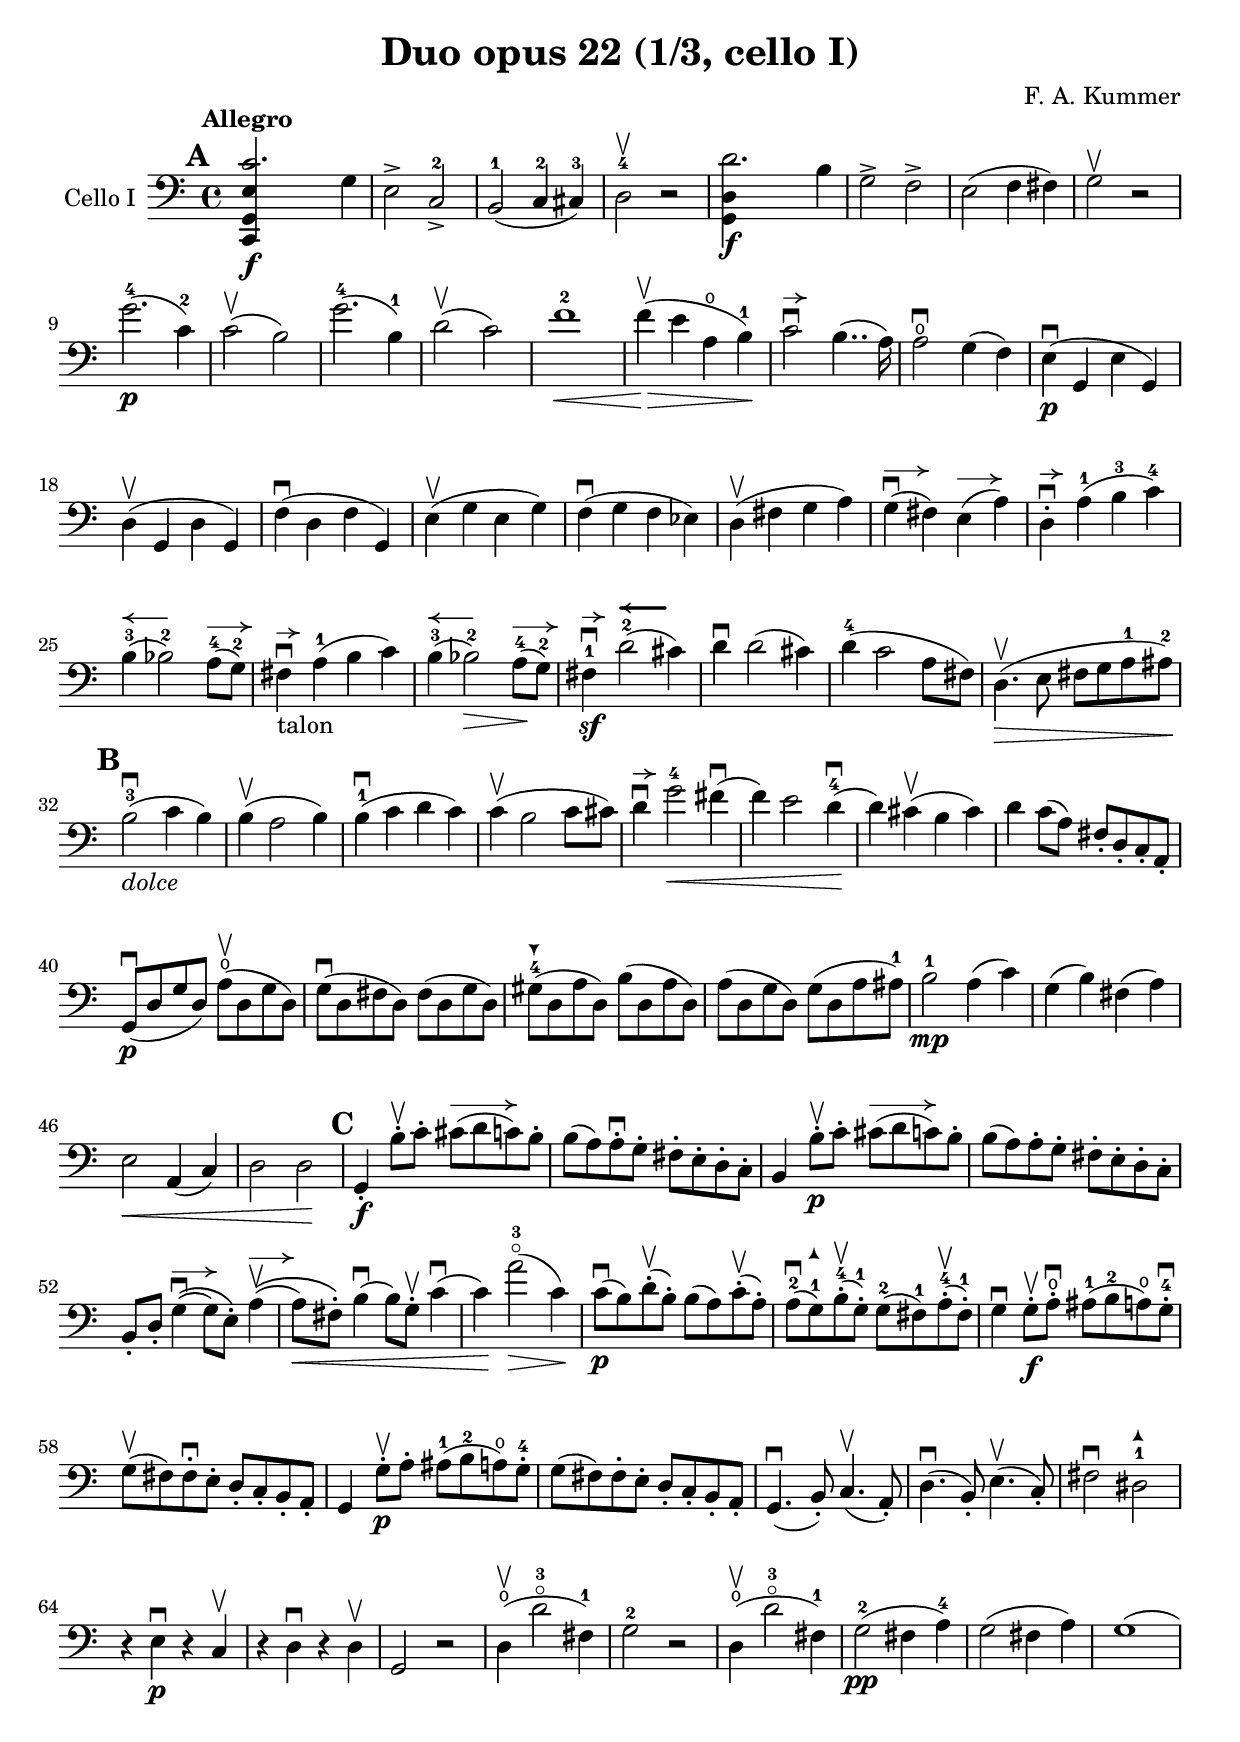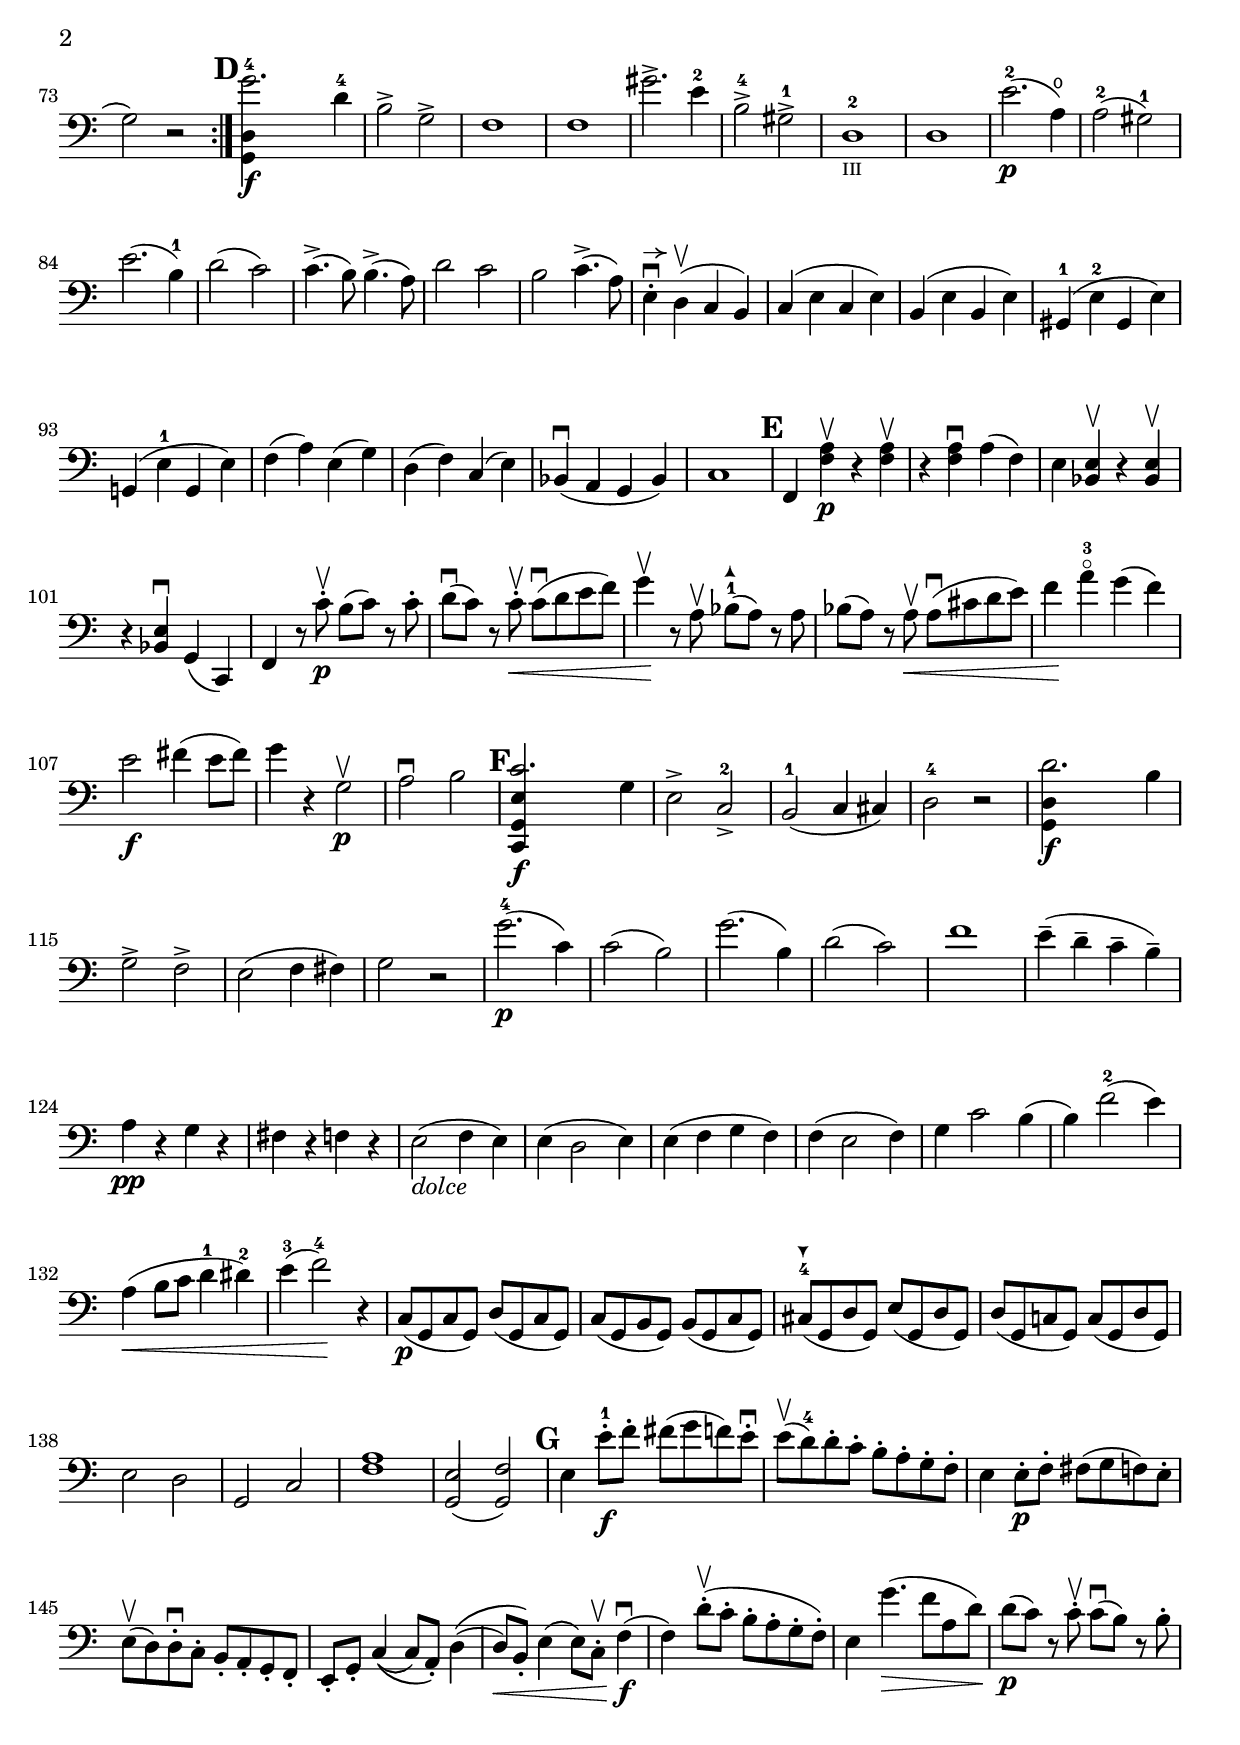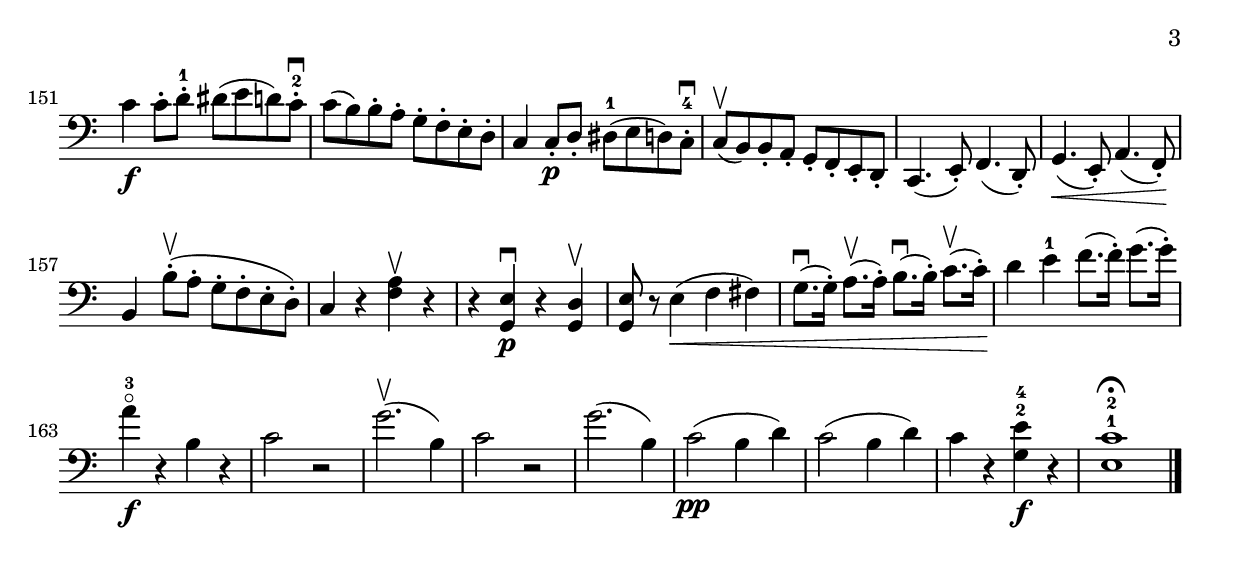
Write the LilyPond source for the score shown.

#(set-global-staff-size 21)

\version "2.18.2"

\header {
  title    = "Duo opus 22 (1/3, cello I)"
  composer = "F. A. Kummer"
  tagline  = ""
}

\language "italiano"

allongerTrois = \markup {
  \center-column {
    \combine
    \draw-line #'(-6 . 0)
    \arrow-head #X #RIGHT ##f
  }
}

allongerDeux = \markup {
  \center-column {
    \combine
    \draw-line #'(-4 . 0)
    \arrow-head #X #RIGHT ##f
  }
}

allongerUne = \markup {
  \center-column {
    \combine
    \draw-line #'(-2 . 0)
    \arrow-head #X #RIGHT ##f
  }
}

retenir = \markup {
  \center-column {
    \concat {
      \arrow-head #X #LEFT ##f
      \hspace #-1
      \draw-line #'(-4 . 0)
    }
  }
}

retenirAppuyer = \markup {
  \center-column {
    \concat {
      \arrow-head #X #LEFT ##f
      \hspace #-1
      \override #'(thickness . 3)
      \draw-line #'(-4 . 0)
    }
  }
}

extup = \markup {
  \center-column {
    \arrow-head #Y #UP ##t
  }
}

extdown = \markup {
  \center-column {
    \arrow-head #Y #DOWN ##t
  }
}

extover = \markup {
%  \center-column {
%    \beam #0.75 #0 #0.75
%  }
}

\score {
  \new Staff
  \with {instrumentName = #"Cello I"}
  {
%    \override TextScript.avoid-slur = #'inside
%    \override TextScript.outside-staff-priority = ##f
%    \override Score.Fingering.avoid-slur = #'inside
%    \override Score.StrokeFinger.avoid-slur = #'inside
    \override Hairpin.to-barline = ##f
    \tempo Allegro
    \time 4/4
    \key do \major
    \clef bass

    \mark \default
    \repeat volta 2 {
      <<do,4\f sol,4 mi4 do'2.>> sol4                                  % 1
      mi2-> do2->-2                                                    % 2
      si,2-1(do4-2 dod-3)                                              % 3
      re2-4\upbow r2                                                   % 4
      <<sol,4\f re4 re'2.>> si4                                        % 5
      sol2-> fa2->                                                     % 6
      mi2(fa4 fad4)                                                    % 7
      sol2\upbow r2                                                    % 8
      sol'2.-4\p(do'4-2)                                               % 9
      do'2\upbow(si2)                                                  % 10
      sol'2.-4(si4-1)                                                  % 11
      re'2\upbow(do'2)                                                 % 12
      fa'1-2\<                                                         % 13
      fa'4\upbow\!\>(mi'4 la4\open si4-1)\!                            % 14
      do'2\downbow^\allongerUne si4..(la16)                            % 15
      la2\downbow\open sol4(fa4)                                       % 16
      mi4\p\downbow(sol,4 mi4 sol,4)                                   % 17
      re4\upbow(sol,4 re4 sol,4)                                       % 18
      fa4\downbow(re4 fa4 sol,4)                                       % 19
      mi4\upbow(sol4 mi4 sol4)                                         % 20
      fa4\downbow(sol4 fa4 mib4)                                       % 21
      re4\upbow(fad4 sol4 la4)                                         % 22
      sol4^\allongerDeux\downbow(fad4) mi4^\allongerDeux(la4)          % 23
      re4-.^\allongerUne\downbow la4-1(si4-3 do'4-4)                   % 24
      si4-3^\retenir(sib2-2) la8-4^\allongerDeux(sol8-2)               % 25
      fad4^\allongerUne\downbow-\markup{talon} la4-1(si4 do'4)         % 26
      si4-3^\retenir(sib2-2\>) la8-4^\allongerDeux\!(sol8-2)           % 27
      fad4-1\sf\downbow^\allongerUne
      re'2-2^\retenirAppuyer(dod'4)                                    % 28
      re'4\downbow re'2(dod'4)                                         % 29
      re'4-4(do'2 la8 fad8)                                            % 30
      re4.\upbow\>(mi8 fad8 sol8 la8-1 lad8-2)\!                       % 31
      \mark \default
      si2-3\downbow_\markup{\italic "dolce"}(do'4 si4)                 % 32
      si4\upbow(la2 si4)                                               % 33
      si4-1\downbow(do'4 re'4 do'4)                                    % 34
      do'4\upbow(si2 do'8 dod'8)                                       % 35
      re'4\downbow^\allongerUne
      sol'2-4\<fad'4\downbow(                                          % 36
      fa'4) mi'2 re'4-4\downbow\!(                                     % 37
      re'4) dod'4\upbow(si4 dod'4)                                     % 38
      re'4 do'8(la8) fad8-. re8-. do8-. la,8-.                         % 39
      sol,8\downbow\p(re8 sol8 re8)
      la8\open\upbow(re8 sol8 re8)                                     % 40
      sol8\downbow(re8 fad8 re8) fad8(re8 sol8 re8)                    % 41
      sold8-4^\extdown(re8^\extover la8 re8) si8(re8 la8 re8)          % 42
      la8(re8 sol8 re8) sol8(re8 la8 lad8-1)                           % 43
      si2-1\mp la4(do'4)                                               % 44
      sol4(si4) fad4(la4)                                              % 45
      mi2\< la,4(do4)                                                  % 46
      re2 re2\!                                                        % 47
      \mark \default
      sol,4-.\f si8-.\upbow do'8-.
      dod'8^\allongerTrois(re'8 do'8) si8-.                            % 48
      si8(la8) la-.\downbow sol8-. fad8-. mi8-. re8-. do8-.            % 49
      si,4 si8-.\upbow\p do'8-. dod'8^\allongerTrois(re'8 do'8) si8-.  % 50
      si8(la8) la8-. sol8-. fad8-. mi8-. re8-. do8-.                   % 51
      si,8-. re8-.
      sol4^\allongerDeux\downbow\((sol8) mi8-.\)
      la4^\allongerDeux\upbow\((                                       % 52
      la8\<) fad8-.\)
      si4\downbow(si8) sol8-.\upbow do'4\downbow(                      % 53
      do'4)\! la'2-3\flageolet\>(do'4)\!                               % 54
      do'8\downbow\p(si8) re'8-.\upbow(si8-.) si8(la8)
      do'8-.\upbow(la8-.)                                              % 55
      la8-2\downbow(sol8-1^\extup) si8-4-.\upbow(sol-1-.)
      sol8-2^\extover(fad8-1) la8-4-.\upbow(fad8-1-.)                  % 56
      sol4\downbow sol8-.\f\upbow la8-.\open\downbow
      lad8-1(si8-2 la8\open) sol8-.-4\downbow                          % 57
      sol8\upbow(fad8) fad8-.\downbow mi8-. re8-. do8-. si,8-. la,8-.  % 58
      sol,4 sol8-.\p\upbow la8-. lad8-1(si8-2 la8\open) sol8-.-4       % 59
      sol8(fad8) fad8-. mi8-. re8-. do8-. si,8-. la,8-.                % 60
      sol,4.\downbow(si,8-.) do4.\upbow(la,8-.)                        % 61
      re4.\downbow(si,8-.) mi4.\upbow(do8-.)                           % 62
      fad2\downbow red2-1^\extup\!                                     % 63
      r4^\extover mi4\p\downbow r4 do4\upbow                           % 64
      r4 re4\downbow r4 re4\upbow                                      % 65
      sol,2 r2                                                         % 66
      re4\open\upbow(re'2-3\flageolet fad4-1)                          % 67
      sol2-2 r2                                                        % 68
      re4\open\upbow(re'2-3\flageolet fad4-1)                          % 69
      sol2-2\pp(fad4 la4-4)                                            % 70
      sol2(fad4 la4)                                                   % 71
      sol1(                                                            % 72
      sol2) r2                                                         % 73
      }

    \mark \default
      <<sol,4\f re4 sol'2.-4>> re'4-4                                  % 74
      si2-> sol2->                                                     % 75
      fa1                                                              % 76
      fa1                                                              % 77
      sold'2.-> mi'4-2                                                 % 78
      si2-4-> sold2-1->                                                % 79
      re1-2_\markup{\teeny III}                                        % 80
      re1                                                              % 81
      mi'2.-2\p(la4\open)                                              % 82
      la2-2(sold2-1)                                                   % 83
      mi'2.(si4-1)                                                     % 84
      re'2(do'2)                                                       % 85
      do'4.->(si8) si4.->(la8)                                         % 86
      re'2 do'2                                                        % 87
      si2 do'4.->(la8)                                                 % 88
      mi4-.\downbow^\allongerUne re4\upbow(do4 si,4)                   % 89
      do4(mi4 do4 mi4)                                                 % 90
      si,4(mi4 si,4 mi4)                                               % 91
      sold,4-1(mi4-2 sold,4 mi4)                                       % 92
      sol,!4(mi4-1 sol,4 mi4)                                          % 93
      fa4(la4) mi4(sol4)                                               % 94
      re4(fa4) do4(mi4)                                                % 95
      sib,\downbow(la,4 sol,4 sib,4)                                   % 96
      do1                                                              % 97
      \mark \default
      fa,4 <<fa4\p la4\upbow>> r4 <<fa4 la4\upbow>>                    % 98
      r4 <<fa4 la4\downbow>> la4(fa4)                                  % 99
      mi4 <<sib,4 mi4\upbow>> r4 <<sib,4 mi4\upbow>>                   % 100
      r4 <<sib,4 mi4\downbow>> sol,4(do,4)                             % 101
      fa,4 r8 do'8-.\p\upbow si8(do'8) r8 do'8-.                       % 102
      re'8\downbow(do'8) r8 do'8-.\upbow\<
      do'8\downbow(re'8 mi'8 fa'8)                                     % 103
      sol'4\!\upbow r8 la8\upbow sib-1^\extup(la8) r8 la8              % 104
      sib8(la8) r8^\extover la8\upbow\< la8\downbow(dod'8 re'8 mi'8)   % 105
      fa'4\! la'4-3\flageolet sol'4(fa'4)                              % 106
      mi'2\f fad'4(mi'8 fad'8)                                         % 107
      sol'4 r4 sol2\p\upbow                                            % 108
      la2\downbow si2                                                  % 109
      \mark \default
      <<do,4\f sol,4 mi4 do'2.>> sol4                                  % 110
      mi2-> do2-2->                                                    % 111
      si,2-1(do4 dod4)                                                 % 112
      re2-4 r2                                                         % 113
      <<sol,4\f re4 re'2.>> si4                                        % 114
      sol2-> fa2->                                                     % 115
      mi2(fa4 fad4)                                                    % 116
      sol2 r2                                                          % 117
      sol'2.-4\p(do'4)                                                 % 118
      do'2(si2)                                                        % 119
      sol'2.(si4)                                                      % 120
      re'2(do'2)                                                       % 121
      fa'1                                                             % 122
      mi'4--(re'4-- do'4-- si4--)                                      % 123
      la4\pp r4 sol4 r4                                                % 124
      fad4 r4 fa4 r4                                                   % 125
      mi2_\markup{\italic "dolce"}(fa4 mi4)                            % 126
      mi4(re2 mi4)                                                     % 127
      mi4(fa4 sol4 fa4)                                                % 128
      fa4(mi2 fa4)                                                     % 129
      sol4 do'2 si4(                                                   % 130
      si4) fa'2-2(mi'4)                                                % 131
      la4\<(si8 do'8 re'4-1 red'4-2)                                   % 132
      mi'4-3(fa'2-4)\! r4                                              % 133
      do8\p(sol,8 do8 sol,8) re8(sol,8 do8 sol,8)                      % 134
      do8(sol,8 si,8 sol,8) si,8(sol,8 do8 sol,8)                      % 135
      dod8-4^\extdown(sol,8^\extover re8 sol,8) mi8(sol,8 re8 sol,8)   % 136
      re8(sol,8 do!8 sol,8) do8(sol,8 re8 sol,8)                       % 137
      mi2 re2                                                          % 138
      sol,2 do2                                                        % 139
      <<fa1 la1>>                                                      % 140
      <<{mi2 fa2}\\ {\stemUp sol,2(sol,2) \stemNeutral}>>              % 141
      \mark \default
      mi4 mi'8-1-.\f fa'8-. fad'8(sol'8 fa'8) mi'8-.\downbow           % 142
      mi'8\upbow(re'8-4) re'8-. do'8-. si8-. la8-. sol8-. fa8-.        % 143
      mi4 mi8\p-. fa8-. fad8(sol8 fa8) mi8-.                           % 144
      mi8\upbow(re8) re8-.\downbow do8-. si,8-. la,8-. sol,8-. fa,8-.  % 145
      mi,8-. sol,8-. do4\((do8) la,8-.\) re4\((                        % 146
      re8\<) si,8-.\) mi4(mi8) do8-.\upbow fa4\!\f\downbow(            % 147
      fa4) re'8-.\upbow(do'8-. si-. la8-. sol8-. fa8-.)                % 148
      mi4 sol'4.\>(fa'8 la8 re'8)\!                                    % 149
      re'8\p(do'8) r8 do'8-.\upbow do'8\downbow(si8) r8 si8-.          % 150
      do'4\f do'8-. re'8-1-. red'8(mi'8 re'8) do'8-2-.\downbow         % 151
      do'8(si8) si8-. la8-. sol8-. fa8-. mi8-. re8-.                   % 152
      do4 do8\p-. re8-. red8-1(mi8 re8 ) do8-4-.\downbow               % 153
      do8\upbow(si,8) si,8-. la,8-. sol,8-. fa,8-. mi,8-. re,8-.       % 154
      do,4.(mi,8-.) fa,4.(re,8-.)                                      % 155
      sol,4.\<(mi,8-.) la,4.(fa,8-.)\!                                 % 156
      si,4 si8-.\upbow(la8-. sol8-. fa8-. mi8-. re8-.)                 % 157
      do4 r4 <<fa4 la4\upbow>> r4                                      % 158
      r4 <<sol,4\p mi4\downbow>> r4 <<sol,4 re4\upbow>>                % 159
      <<sol,8 mi8>> r8 mi4\<(fa4 fad4)                                 % 160
      sol8.\downbow(sol16-.) la8.\upbow(la16-.)
      si8.\downbow(si16-.) do'8.\upbow(do'16-.)\!                      % 161
      re'4 mi'4-1 fa'8.(fa'16-.) sol'8.(sol'16-.)                      % 162
      la'4-3\flageolet\f r4 si4 r4                                     % 163
      do'2 r2                                                          % 164
      sol'2.\upbow(si4)                                                % 165
      do'2 r2                                                          % 166
      sol'2.(si4)                                                      % 167
      do'2\pp(si4 re'4)                                                % 168
      do'2(si4 re'4)                                                   % 169
      do'4 r4 <<sol4-2\f mi'4-4>> r4                                   % 170
      <<mi1-1 do'1-2\fermata>>                                         % 171
      \bar "|."
  }
}
